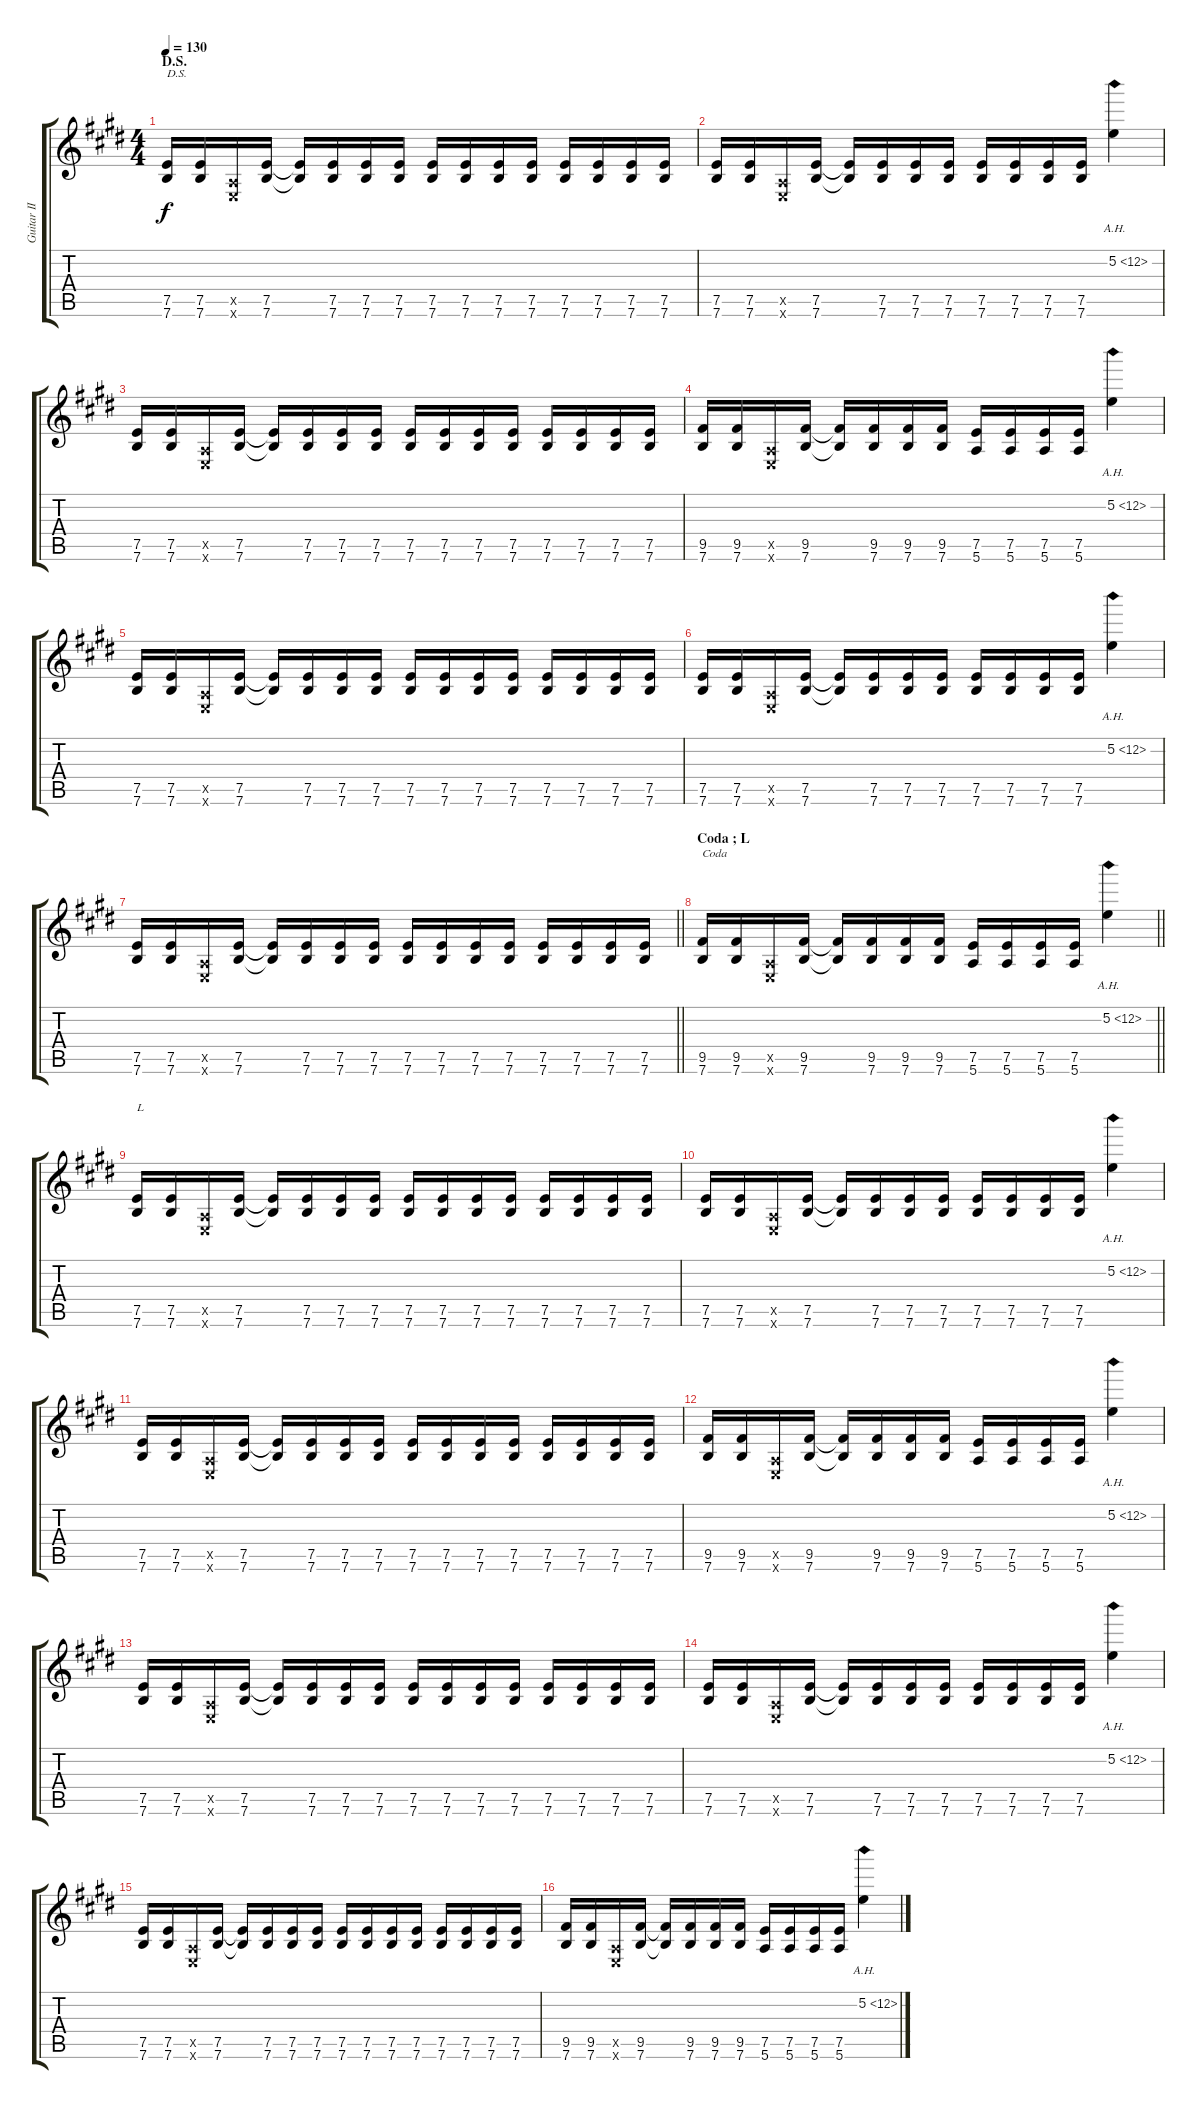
\track ("Guitar II" "Guitar II") {instrument overdrivenguitar}
\staff {score tabs}
\tuning (E4 B3 G3 D3 A2 E2) {hide}
\ts (4 4)
\section ("" "D.S.")
\tempo 130
\clef g2
\ks e
(7.5 7.6).16{txt "D.S." dy f} (7.5 7.6).16 (0.5{x} 0.6{x}).16 (7.5 7.6).16 (7.5{t} 7.6{t}).16 (7.5 7.6).16 (7.5 7.6).16 (7.5 7.6).16 (7.5 7.6).16 (7.5 7.6).16 (7.5 7.6).16 (7.5 7.6).16 (7.5 7.6).16 (7.5 7.6).16 (7.5 7.6).16 (7.5 7.6).16 |
(7.5 7.6).16 (7.5 7.6).16 (0.5{x} 0.6{x}).16 (7.5 7.6).16 (7.5{t} 7.6{t}).16 (7.5 7.6).16 (7.5 7.6).16 (7.5 7.6).16 (7.5 7.6).16 (7.5 7.6).16 (7.5 7.6).16 (7.5 7.6).16 5.2{ah 7}.4 |
(7.5 7.6).16 (7.5 7.6).16 (0.5{x} 0.6{x}).16 (7.5 7.6).16 (7.5{t} 7.6{t}).16 (7.5 7.6).16 (7.5 7.6).16 (7.5 7.6).16 (7.5 7.6).16 (7.5 7.6).16 (7.5 7.6).16 (7.5 7.6).16 (7.5 7.6).16 (7.5 7.6).16 (7.5 7.6).16 (7.5 7.6).16 |
(9.5 7.6).16 (9.5 7.6).16 (0.5{x} 0.6{x}).16 (9.5 7.6).16 (9.5{t} 7.6{t}).16 (9.5 7.6).16 (9.5 7.6).16 (9.5 7.6).16 (7.5 5.6).16 (7.5 5.6).16 (7.5 5.6).16 (7.5 5.6).16 5.2{ah 7}.4 |
(7.5 7.6).16 (7.5 7.6).16 (0.5{x} 0.6{x}).16 (7.5 7.6).16 (7.5{t} 7.6{t}).16 (7.5 7.6).16 (7.5 7.6).16 (7.5 7.6).16 (7.5 7.6).16 (7.5 7.6).16 (7.5 7.6).16 (7.5 7.6).16 (7.5 7.6).16 (7.5 7.6).16 (7.5 7.6).16 (7.5 7.6).16 |
(7.5 7.6).16 (7.5 7.6).16 (0.5{x} 0.6{x}).16 (7.5 7.6).16 (7.5{t} 7.6{t}).16 (7.5 7.6).16 (7.5 7.6).16 (7.5 7.6).16 (7.5 7.6).16 (7.5 7.6).16 (7.5 7.6).16 (7.5 7.6).16 5.2{ah 7}.4 |
\barLineRight lightlight
(7.5 7.6).16 (7.5 7.6).16 (0.5{x} 0.6{x}).16 (7.5 7.6).16 (7.5{t} 7.6{t}).16 (7.5 7.6).16 (7.5 7.6).16 (7.5 7.6).16 (7.5 7.6).16 (7.5 7.6).16 (7.5 7.6).16 (7.5 7.6).16 (7.5 7.6).16 (7.5 7.6).16 (7.5 7.6).16 (7.5 7.6).16 |
\section ("" "Coda ; L")
\barLineRight lightlight
(9.5 7.6).16{txt "Coda"} (9.5 7.6).16 (0.5{x} 0.6{x}).16 (9.5 7.6).16 (9.5{t} 7.6{t}).16 (9.5 7.6).16 (9.5 7.6).16 (9.5 7.6).16 (7.5 5.6).16 (7.5 5.6).16 (7.5 5.6).16 (7.5 5.6).16 5.2{ah 7}.4 |
(7.5 7.6).16{txt "L"} (7.5 7.6).16 (0.5{x} 0.6{x}).16 (7.5 7.6).16 (7.5{t} 7.6{t}).16 (7.5 7.6).16 (7.5 7.6).16 (7.5 7.6).16 (7.5 7.6).16 (7.5 7.6).16 (7.5 7.6).16 (7.5 7.6).16 (7.5 7.6).16 (7.5 7.6).16 (7.5 7.6).16 (7.5 7.6).16 |
(7.5 7.6).16 (7.5 7.6).16 (0.5{x} 0.6{x}).16 (7.5 7.6).16 (7.5{t} 7.6{t}).16 (7.5 7.6).16 (7.5 7.6).16 (7.5 7.6).16 (7.5 7.6).16 (7.5 7.6).16 (7.5 7.6).16 (7.5 7.6).16 5.2{ah 7}.4 |
(7.5 7.6).16 (7.5 7.6).16 (0.5{x} 0.6{x}).16 (7.5 7.6).16 (7.5{t} 7.6{t}).16 (7.5 7.6).16 (7.5 7.6).16 (7.5 7.6).16 (7.5 7.6).16 (7.5 7.6).16 (7.5 7.6).16 (7.5 7.6).16 (7.5 7.6).16 (7.5 7.6).16 (7.5 7.6).16 (7.5 7.6).16 |
(9.5 7.6).16 (9.5 7.6).16 (0.5{x} 0.6{x}).16 (9.5 7.6).16 (9.5{t} 7.6{t}).16 (9.5 7.6).16 (9.5 7.6).16 (9.5 7.6).16 (7.5 5.6).16 (7.5 5.6).16 (7.5 5.6).16 (7.5 5.6).16 5.2{ah 7}.4 |
(7.5 7.6).16 (7.5 7.6).16 (0.5{x} 0.6{x}).16 (7.5 7.6).16 (7.5{t} 7.6{t}).16 (7.5 7.6).16 (7.5 7.6).16 (7.5 7.6).16 (7.5 7.6).16 (7.5 7.6).16 (7.5 7.6).16 (7.5 7.6).16 (7.5 7.6).16 (7.5 7.6).16 (7.5 7.6).16 (7.5 7.6).16 |
(7.5 7.6).16 (7.5 7.6).16 (0.5{x} 0.6{x}).16 (7.5 7.6).16 (7.5{t} 7.6{t}).16 (7.5 7.6).16 (7.5 7.6).16 (7.5 7.6).16 (7.5 7.6).16 (7.5 7.6).16 (7.5 7.6).16 (7.5 7.6).16 5.2{ah 7}.4 |
(7.5 7.6).16 (7.5 7.6).16 (0.5{x} 0.6{x}).16 (7.5 7.6).16 (7.5{t} 7.6{t}).16 (7.5 7.6).16 (7.5 7.6).16 (7.5 7.6).16 (7.5 7.6).16 (7.5 7.6).16 (7.5 7.6).16 (7.5 7.6).16 (7.5 7.6).16 (7.5 7.6).16 (7.5 7.6).16 (7.5 7.6).16 |
(9.5 7.6).16 (9.5 7.6).16 (0.5{x} 0.6{x}).16 (9.5 7.6).16 (9.5{t} 7.6{t}).16 (9.5 7.6).16 (9.5 7.6).16 (9.5 7.6).16 (7.5 5.6).16 (7.5 5.6).16 (7.5 5.6).16 (7.5 5.6).16 5.2{ah 7}.4
